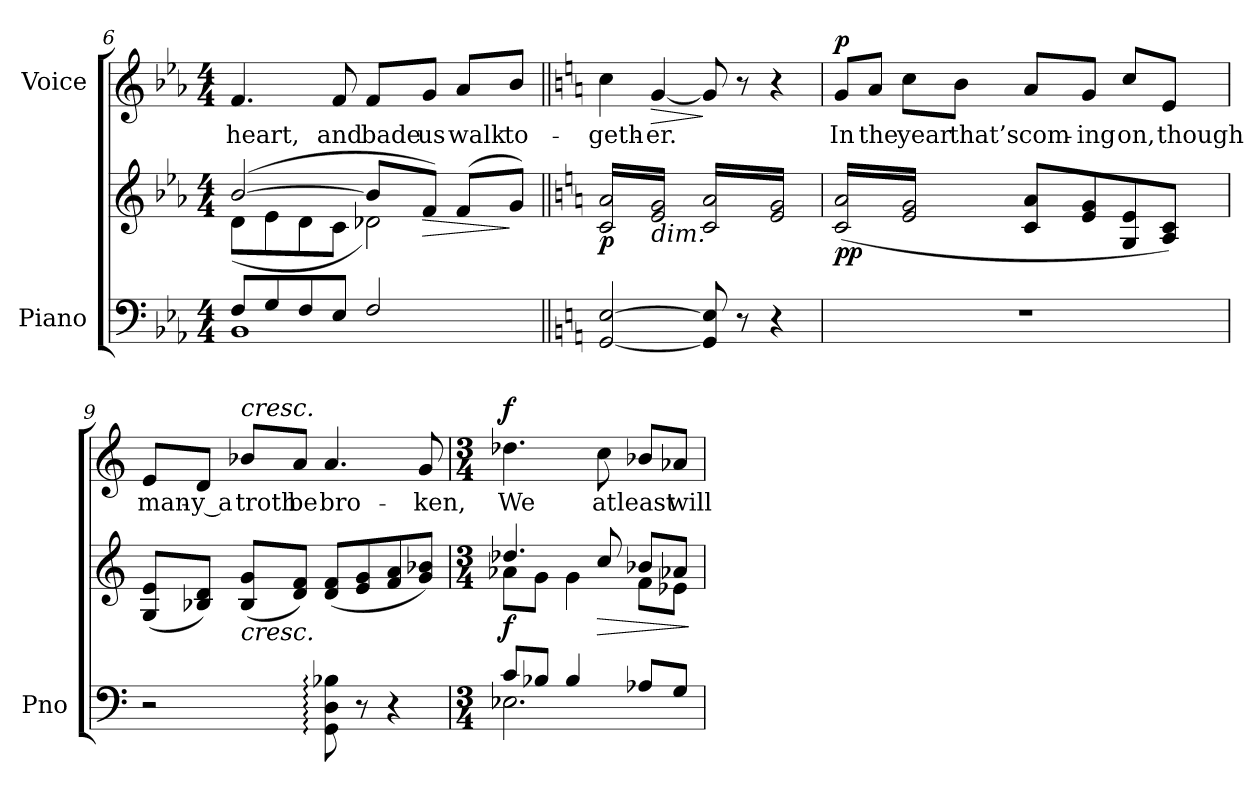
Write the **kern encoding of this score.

**kern	**kern	**dynam	**kern	**text	**dynam
*part2	*part2	*part2	*part1	*part1	*part1
*staff3	*staff2	*staff2/3	*staff1	*staff1	*staff1
*I"Piano	*	*	*I"Voice	*	*
*I'Pno	*	*	*	*	*
*clefF4	*clefG2	*	*clefG2	*	*
*k[b-e-a-]	*k[b-e-a-]	*	*k[b-e-a-]	*	*
*M4/4	*M4/4	*	*M4/4	*	*
=6	=6	=6	=6	=6	=6
*^	*^	*	*	*	*
!	!	!	!	!	!	!LO:LY:b	!
8F/L	1BB-	(>[2b-/	(<8d\L	.	4.f/	heart,	.
8G/	.	.	8e-\	.	.	.	.
8F/	.	.	8d\	.	.	.	.
!	!	!	!	!	!	!LO:LY:b	!
8E-/J	.	.	8c\J	.	8f/	and	.
!	!	!	!	!	!	!LO:LY:b	!
2F/	.	8b-/L]	2d-X\)	.	8f/L	bade	.
!	!	!	!	!LO:HP:b	!	!LO:LY:b	!
.	.	8f/J)	.	>	8g/J	us	.
!	!	!	!	!	!	!LO:LY:b	!
.	.	(>8f/L	.	.	8a-/L	walk	.
!	!	!	!	!	!	!LO:LY:b	!
.	.	8g/J)	.	]	8b-/J	to-	.
*v	*v	*	*	*	*	*	*
*	*v	*v	*	*	*	*
=7||	=7||	=7||	=7||	=7||	=7||
*k[]	*k[]	*	*k[]	*	*
!	!	!LO:DY:b	!	!LO:LY:b	!
*	*tremolo	*	*	*	*
[2GG/ [2E/	(<16c/ 16a/LL	p	4cc\	-geth-	.
.	16e/ 16g/	.	.	.	.
.	16c/ 16a/	.	.	.	.
.	16e/ 16g/	.	.	.	.
!	!LO:TX:b:i:t=dim.	!	!	!	!
!	!	!	!	!LO:LY:b	!LO:HP:b
.	16c/ 16a/	.	[4g/	-er.	>
.	16e/ 16g/	.	.	.	.
.	16c/ 16a/	.	.	.	.
.	16e/ 16g/JJ	.	.	.	.
8GG/] 8E/]	16c/ 16a/LL	.	8g/]	.	]
.	16e/ 16g/)	.	.	.	.
8r	16c/ 16a/	.	8r	.	.
.	16e/ 16g/)	.	.	.	.
4r	16c/ 16a/	.	4r	.	.
.	16e/ 16g/)	.	.	.	.
.	16c/ 16a/	.	.	.	.
.	16e/ 16g/)JJ	.	.	.	.
!!LO:LB:g=z
=8	=8	=8	=8	=8	=8
!	!	!LO:DY:b	!	!LO:LY:b	!LO:DY:a
1r	(>16c/ 16a/LL	pp	8g/L	In	p
.	16e/ 16g/	.	.	.	.
!	!	!	!	!LO:LY:b	!
.	16c/ 16a/	.	8a/J	the	.
.	16e/ 16g/	.	.	.	.
!	!	!	!	!LO:LY:b	!
.	16c/ 16a/	.	8cc\L	year	.
.	16e/ 16g/	.	.	.	.
!	!	!	!	!LO:LY:b	!
.	16c/ 16a/	.	8b\J	that’s	.
.	16e/ 16g/JJ	.	.	.	.
*	*Xtremolo	*	*	*	*
!	!	!	!	!LO:LY:b	!
.	8c/ 8a/L	.	8a/L	com-	.
.	.	.	.	.	.
!	!	!	!	!LO:LY:b	!
.	8e/ 8g/	.	8g/J	-ing	.
.	.	.	.	.	.
!	!	!	!	!LO:LY:b	!
.	8G/ 8e/	.	8cc/L	on,	.
!	!	!	!	!LO:LY:b	!
.	8A/ 8c/J)	.	8e/J	though	.
=9	=9	=9	=9	=9	=9
!	!	!	!	!LO:LY:b	!
2r	(<8G/ 8e/L	.	8e/L	man-	.
!	!	!	!	!LO:LY:b	!
.	8B-X/ 8d/J)	.	8d/J	y a	.
!	!	!	!LO:TX:a:i:t=cresc.	!	!
!	!LO:TX:b:i:t=cresc.	!	!	!	!
!	!	!	!	!LO:LY:b	!
.	(<8B-/ 8g/L	.	8b-X/L	troth	.
!	!	!	!	!LO:LY:b	!
.	8d/ 8f/J)	.	8a/J	be	.
!	!	!	!	!LO:LY:b	!
8GG\: 8D\: 8B-X\:	(<8d/ 8f/L	.	4.a/	bro-	.
8r	8e/ 8g/	.	.	.	.
4r	8f/ 8a/	.	.	.	.
!	!	!	!	!LO:LY:b	!
.	8g/ 8b-X/J)	.	8g/	-ken,	.
=10	=10	=10	=10	=10	=10
*M3/4	*M3/4	*	*M3/4	*	*
*^	*^	*	*	*	*
!	!	!	!	!LO:DY:b	!	!LO:LY:b	!LO:DY:a
8c/L	2.E-X\	4.dd-X/	8a-X\L	f	4.dd-X\	We	f
8B-X/J	.	.	8g\J	.	.	.	.
4B-/	.	.	4g\	.	.	.	.
!	!	!	!	!LO:HP:b	!	!LO:LY:b	!
.	.	8cc/	.	>	8cc\	at	.
!	!	!	!	!	!	!LO:LY:b	!
8A-X/L	.	8b-X/L	8f\L	.	8b-X/L	least	.
!	!	!	!	!	!	!LO:LY:b	!
8G/J	.	8a-X/J	8e-X\J	.	8a-X/J	will	.
*v	*v	*	*	*	*	*	*
*	*v	*v	*	*	*	*
.	.	]	.	.	.
=	=	=	=	=	=
*-	*-	*-	*-	*-	*-
